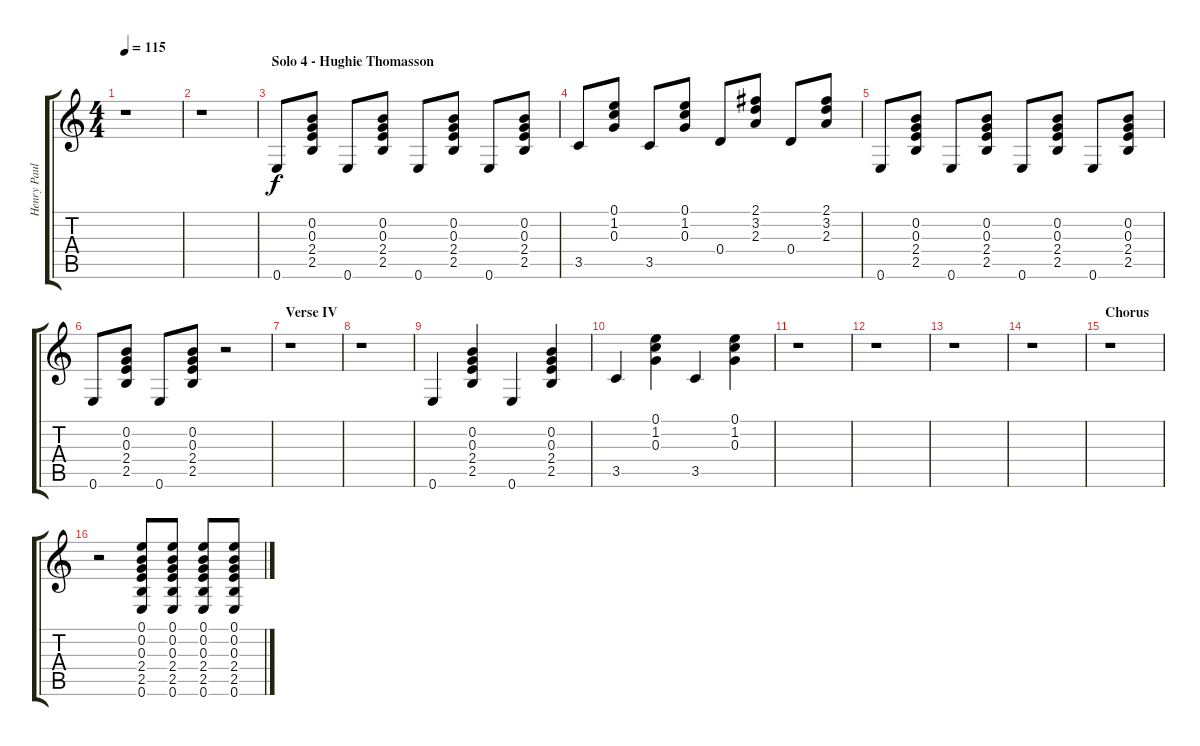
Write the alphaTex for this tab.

\track ("Henry Paul - Acoustic Rhythm" "Henry Paul") {instrument acousticguitarsteel}
\staff {score tabs}
\tuning (E4 B3 G3 D3 A2 E2) {hide}
\ts (4 4)
\tempo 115
\clef g2
\ks c
r.1{dy f} |
r.1 |
\section ("" "Solo 4 - Hughie Thomasson")
0.6.8 (0.2 0.3 2.4 2.5).8 0.6.8 (0.2 0.3 2.4 2.5).8 0.6.8 (0.2 0.3 2.4 2.5).8 0.6.8 (0.2 0.3 2.4 2.5).8 |
3.5.8 (0.1 1.2 0.3).8 3.5.8 (0.1 1.2 0.3).8 0.4.8 (2.1 3.2 2.3).8 0.4.8 (2.1 3.2 2.3).8 |
0.6.8 (0.2 0.3 2.4 2.5).8 0.6.8 (0.2 0.3 2.4 2.5).8 0.6.8 (0.2 0.3 2.4 2.5).8 0.6.8 (0.2 0.3 2.4 2.5).8 |
0.6.8 (0.2 0.3 2.4 2.5).8 0.6.8 (0.2 0.3 2.4 2.5).8 r.2 |
\section ("" "Verse IV")
r.1 |
r.1 |
0.6.4 (0.2 0.3 2.4 2.5).4 0.6.4 (0.2 0.3 2.4 2.5).4 |
3.5.4 (0.1 1.2 0.3).4 3.5.4 (0.1 1.2 0.3).4 |
r.1 |
r.1 |
r.1 |
r.1 |
\section ("" "Chorus")
r.1 |
r.2 (0.1 0.2 0.3 2.4 2.5 0.6).8 (0.1 0.2 0.3 2.4 2.5 0.6).8 (0.1 0.2 0.3 2.4 2.5 0.6).8 (0.1 0.2 0.3 2.4 2.5 0.6).8
